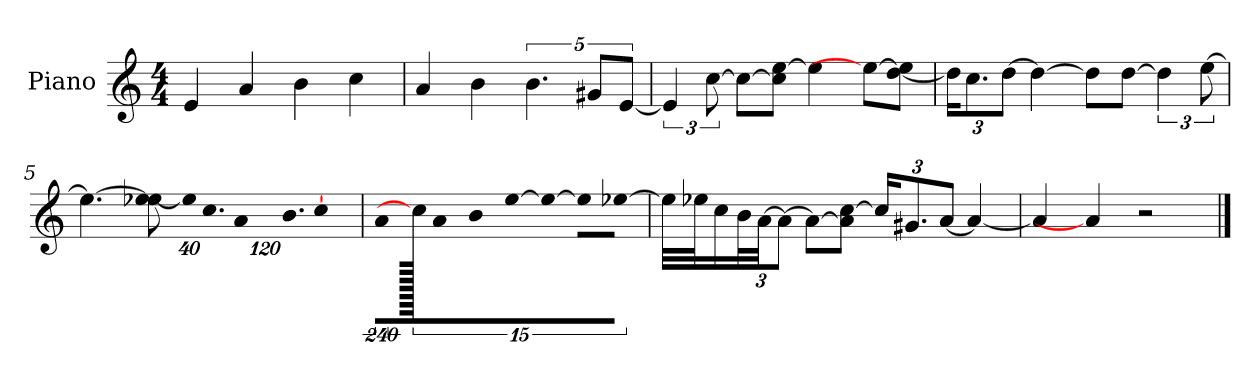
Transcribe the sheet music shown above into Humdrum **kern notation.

**kern
*part1
*staff1
*I"Piano
*I'P-no
*clefG2
*k[]
*M4/4
*MM90
=1
4e/
4a/
4b\
4cc\
=2
4a/
4b\
5.b\
10g#X/L
[10e/J
=3
6e/]
[12cc\
8cc\L_
8cc\] [8ee\J
4ee\]
8ee\L_
[8dd\ 8ee\]J
=4
*Xbrackettup
24dd\KL]
12.cc\
[12dd\J
4dd\_
8dd\L]
[8dd\J
*brackettup
6dd\]
[12ee\
=5
4.ee\_
[8ee-X\ 8ee\]
*Xbrackettup
!LO:N:vis=32
640%23ee-\KLL]
!LO:N:vis=16.
960%103cc\J
!LO:N:vis=8
960%137a\
!LO:N:vis=16.
960%103b\L
[384%41cc\J
!!LO:LB:g=z
=6
*brackettup
!LO:N:vis=8
960%137a\L
1920cc\]
!LO:N:vis=8
960%137a\
!LO:N:vis=8
960%137b\
!LO:N:vis=8
[960%137ee\J
!LO:N:vis=4
640%183ee\_
!LO:N:vis=16
1920%137ee\LL]
!LO:N:vis=16
[1920%137ee-X\JJ
=7
32ee-\LLL]
32ee-X\J
16cc\
*Xbrackettup
48b\L
[48a\JJ
12a\J_
8a\L_
8a\] [8cc\J
24cc/KL]
12.g#X/
[12a/J
4a/_
=8
4a/]
4a/]
2r
==
*-
